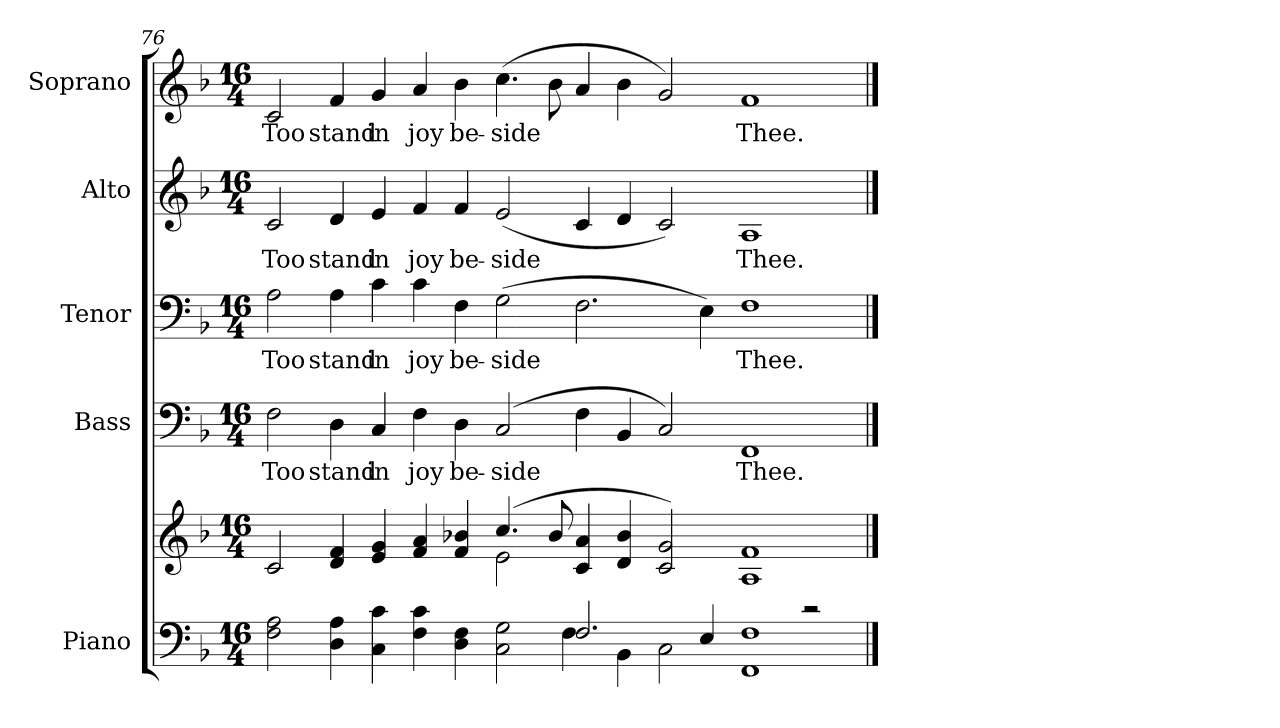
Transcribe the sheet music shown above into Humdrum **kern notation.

**kern	**kern	**kern	**text	**kern	**text	**kern	**text	**kern	**text
*part5	*part5	*part4	*part4	*part3	*part3	*part2	*part2	*part1	*part1
*staff6	*staff5	*staff4	*staff4	*staff3	*staff3	*staff2	*staff2	*staff1	*staff1
*I"Piano	*	*I"Bass	*	*I"Tenor	*	*I"Alto	*	*I"Soprano	*
*I'Pno.	*	*I'B.	*	*I'T.	*	*I'A.	*	*I'S.	*
!!LO:PB:g=z
*clefF4	*clefG2	*clefF4	*	*clefF4	*	*clefG2	*	*clefG2	*
*k[b-]	*k[b-]	*k[b-]	*	*k[b-]	*	*k[b-]	*	*k[b-]	*
*F:	*F:	*F:	*	*F:	*	*F:	*	*F:	*
*M16/4	*M16/4	*M16/4	*	*M16/4	*	*M16/4	*	*M16/4	*
=76	=76	=76	=76	=76	=76	=76	=76	=76	=76
*^	*^	*	*	*	*	*	*	*	*
!	!	!	!	!	!LO:LY:b:color=#000000	!	!	!	!	!	!
!	!	!	!	!	!	!	!LO:LY:b:color=#000000	!	!	!	!
!	!	!	!	!	!	!	!	!	!LO:LY:b:color=#000000	!	!
!	!	!	!	!	!	!	!	!	!	!	!LO:LY:b:color=#000000
2Fi\ 2Ai	2ryy	2ci/	2ryy	2Fi\	Too	2Ai\	Too	2ci/	Too	2ci/	Too
!	!	!	!	!	!LO:LY:b:color=#000000	!	!	!	!	!	!
!	!	!	!	!	!	!	!LO:LY:b:color=#000000	!	!	!	!
!	!	!	!	!	!	!	!	!	!LO:LY:b:color=#000000	!	!
!	!	!	!	!	!	!	!	!	!	!	!LO:LY:b:color=#000000
4Di\ 4Ai	1ryy	4di/ 4fi	1ryy	4Di\	stand	4Ai\	stand	4di/	stand	4fi/	stand
!	!	!	!	!	!LO:LY:b:color=#000000	!	!	!	!	!	!
!	!	!	!	!	!	!	!LO:LY:b:color=#000000	!	!	!	!
!	!	!	!	!	!	!	!	!	!LO:LY:b:color=#000000	!	!
!	!	!	!	!	!	!	!	!	!	!	!LO:LY:b:color=#000000
4Ci\ 4ci	.	4ei/ 4gi	.	4Ci/	in	4ci\	in	4ei/	in	4gi/	in
!	!	!	!	!	!LO:LY:b:color=#000000	!	!	!	!	!	!
!	!	!	!	!	!	!	!LO:LY:b:color=#000000	!	!	!	!
!	!	!	!	!	!	!	!	!	!LO:LY:b:color=#000000	!	!
!	!	!	!	!	!	!	!	!	!	!	!LO:LY:b:color=#000000
4Fi\ 4ci	.	4fi/ 4ai	.	4Fi\	joy	4ci\	joy	4fi/	joy	4ai/	joy
!	!	!	!	!	!LO:LY:b:color=#000000	!	!	!	!	!	!
!	!	!	!	!	!	!	!LO:LY:b:color=#000000	!	!	!	!
!	!	!	!	!	!	!	!	!	!LO:LY:b:color=#000000	!	!
!	!	!	!	!	!	!	!	!	!	!	!LO:LY:b:color=#000000
4Di\ 4Fi	.	4fi/ 4b-Xi	.	4Di\	be-	4Fi\	be-	4fi/	be-	4b-i\	be-
!	!	!	!	!	!LO:LY:b:color=#000000	!	!	!	!	!	!
!	!	!	!	!	!	!	!LO:LY:b:color=#000000	!	!	!	!
!	!	!	!	!	!	!	!	!	!LO:LY:b:color=#000000	!	!
!	!	!	!	!	!	!	!	!	!	!	!LO:LY:b:color=#000000
2Ci\ 2Gi	2ryy	(4.cci/	2ei\	(2Ci/	-side	(2Gi\	-side	(2ei/	-side	(4.cci\	-side
.	.	8b-i/	.	.	.	.	.	.	.	8b-i\	.
2.Fi/	4Fi\	4ci/ 4ai	2ryy	4Fi\	.	2.Fi\	.	4ci/	.	4ai/	.
.	4BB-i\	4di/ 4b-i	.	4BB-i/	.	.	.	4di/	.	4b-i\	.
.	2Ci\	2ci/ 2gi)	1ryy	2Ci/)	.	.	.	2ci/)	.	2gi/)	.
4Ei/	.	.	.	.	.	4Ei\)	.	.	.	.	.
!	!	!	!	!	!LO:LY:b:color=#000000	!	!	!	!	!	!
!	!	!	!	!	!	!	!LO:LY:b:color=#000000	!	!	!	!
!	!	!	!	!	!	!	!	!	!LO:LY:b:color=#000000	!	!
!	!	!	!	!	!	!	!	!	!	!	!LO:LY:b:color=#000000
1FFi 1Fi	1ryy	1Ai 1fi	.	1FFi	Thee.	1Fi	Thee.	1Ai	Thee.	1fi	Thee.
.	.	.	2r	.	.	.	.	.	.	.	.
*v	*v	*	*	*	*	*	*	*	*	*	*
*	*v	*v	*	*	*	*	*	*	*	*
==	==	==	==	==	==	==	==	==	==
*-	*-	*-	*-	*-	*-	*-	*-	*-	*-
